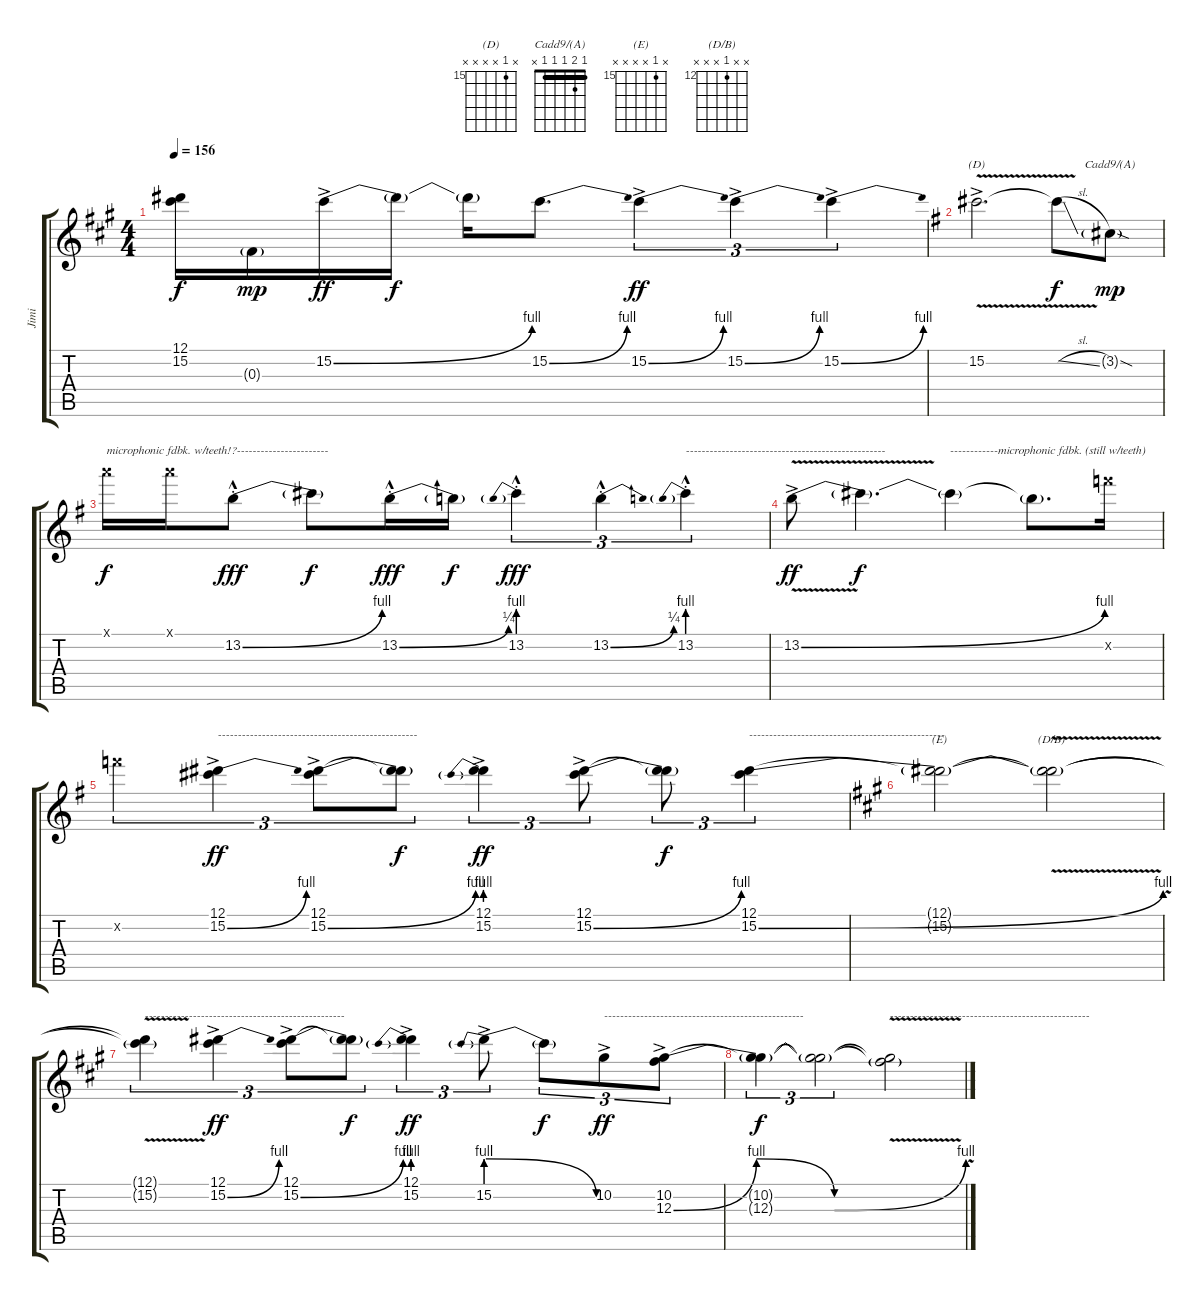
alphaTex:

\track ("Jimi" "Jimi") {instrument overdrivenguitar}
\staff {score tabs}
\tuning (Eb4 Bb3 Gb3 Db3 Ab2 Eb2) {hide}
\chord ("(D)" x 15 x x x x) {firstfret 15}
\chord ("Cadd9/(A)" 1 2 1 1 1 x) {barre 1}
\chord ("(E)" x 15 x x x x) {firstfret 15}
\chord ("(D/B)" x x 12 x x x) {firstfret 12}
\ts (4 4)
\tempo 156
\clef g2
\ks a
(12.1{t} 15.2{t}).16{dy f} 0.3{g}.16{dy mp} 15.2{be (bend 0 0 60 4) ac}.16{dy ff} 15.2{t}.16{dy f} 15.2{t}.16 15.2{be (bend 0 0 60 4)}.8{d} 15.2{be (bend 0 0 60 4) ac}.4{tu (3 2) dy ff} 15.2{be (bend 0 0 60 4) ac}.4{tu (3 2)} 15.2{be (bend 0 0 60 4) ac}.4{tu (3 2)} |
\ks g
15.2{v ac}.2{d ch "(D)"} 15.2{v sl t}.8{dy f} 3.2{sod g}.8{ch "Cadd9/(A)" dy mp} |
18.1{x}.16{txt "microphonic fdbk. w/teeth!?-----------------------" dy f} 18.1{x}.16 13.2{be (bend 0 0 60 4) hac st}.8{dy fff} 13.2{t}.8{dy f} 13.2{be (bend 0 0 60 1) hac st}.16{dy fff} 13.2{t}.16{dy f} 13.2{be (prebend 0 4 60 4) hac st}.4{tu (3 2) dy fff} 13.2{be (bend 0 0 60 1) hac st}.4{tu (3 2)} 13.2{be (prebend 0 4 60 4) hac st}.4{tu (3 2) txt "--------------------------------------------------"} |
13.2{be (bend 0 0 60 4) v ac}.8{dy ff} 13.2{t}.4{d dy f} 13.2{t}.4{txt "------------microphonic fdbk. (still w/teeth)"} 13.2{t}.8{d} 19.2{x}.16 |
19.2{x}.4{tu (3 2)} (12.1{ac} 15.2{be (bend 0 0 60 4) ac}).4{tu (3 2) txt "--------------------------------------------------" dy ff} (12.1{ac} 15.2{be (bend 0 0 60 4) ac}).8{tu (3 2)} (12.1{t} 15.2{t}).8{tu (3 2) dy f} (12.1{ac} 15.2{be (prebend 0 4 60 4) ac}).4{tu (3 2) dy ff} (12.1{ac} 15.2{be (bend 0 0 60 4) ac}).8{tu (3 2)} (12.1{t} 15.2{t}).8{tu (3 2) dy f} (12.1 15.2{be (bend 0 0 60 4)}).4{tu (3 2) txt "-------------------------------------------------"} |
\ks a
(12.1{t} 15.2{t}).2{ch "(E)"} (12.1{v t} 15.2{v t}).2{ch "(D/B)"} |
(12.1{t} 15.2{t}).4{tu (3 2) txt "--------------------------------------------------"} (12.1{ac} 15.2{be (bend 0 0 60 4) ac}).4{tu (3 2) dy ff} (12.1{ac} 15.2{be (bend 0 0 60 4) ac}).8{tu (3 2)} (12.1{t} 15.2{t}).8{tu (3 2) dy f} (12.1{ac} 15.2{be (prebend 0 4 60 4) ac}).4{tu (3 2) dy ff} 15.2{be (prebendrelease 0 4 60 0) ac}.8{tu (3 2)} 15.2{t}.8{tu (3 2) dy f} 10.2{ac}.8{tu (3 2) txt "--------------------------------------------------" dy ff} (10.2{ac} 12.3{be (custom 0 0 17 4 33 0 60 4) ac}).8{tu (3 2)} |
(10.2{t} 12.3{t}).4{tu (3 2) dy f} (10.2{t} 12.3{t}).2{tu (3 2)} (10.2{v t} 12.3{v t}).2{txt "--------------------------------------------------"}
